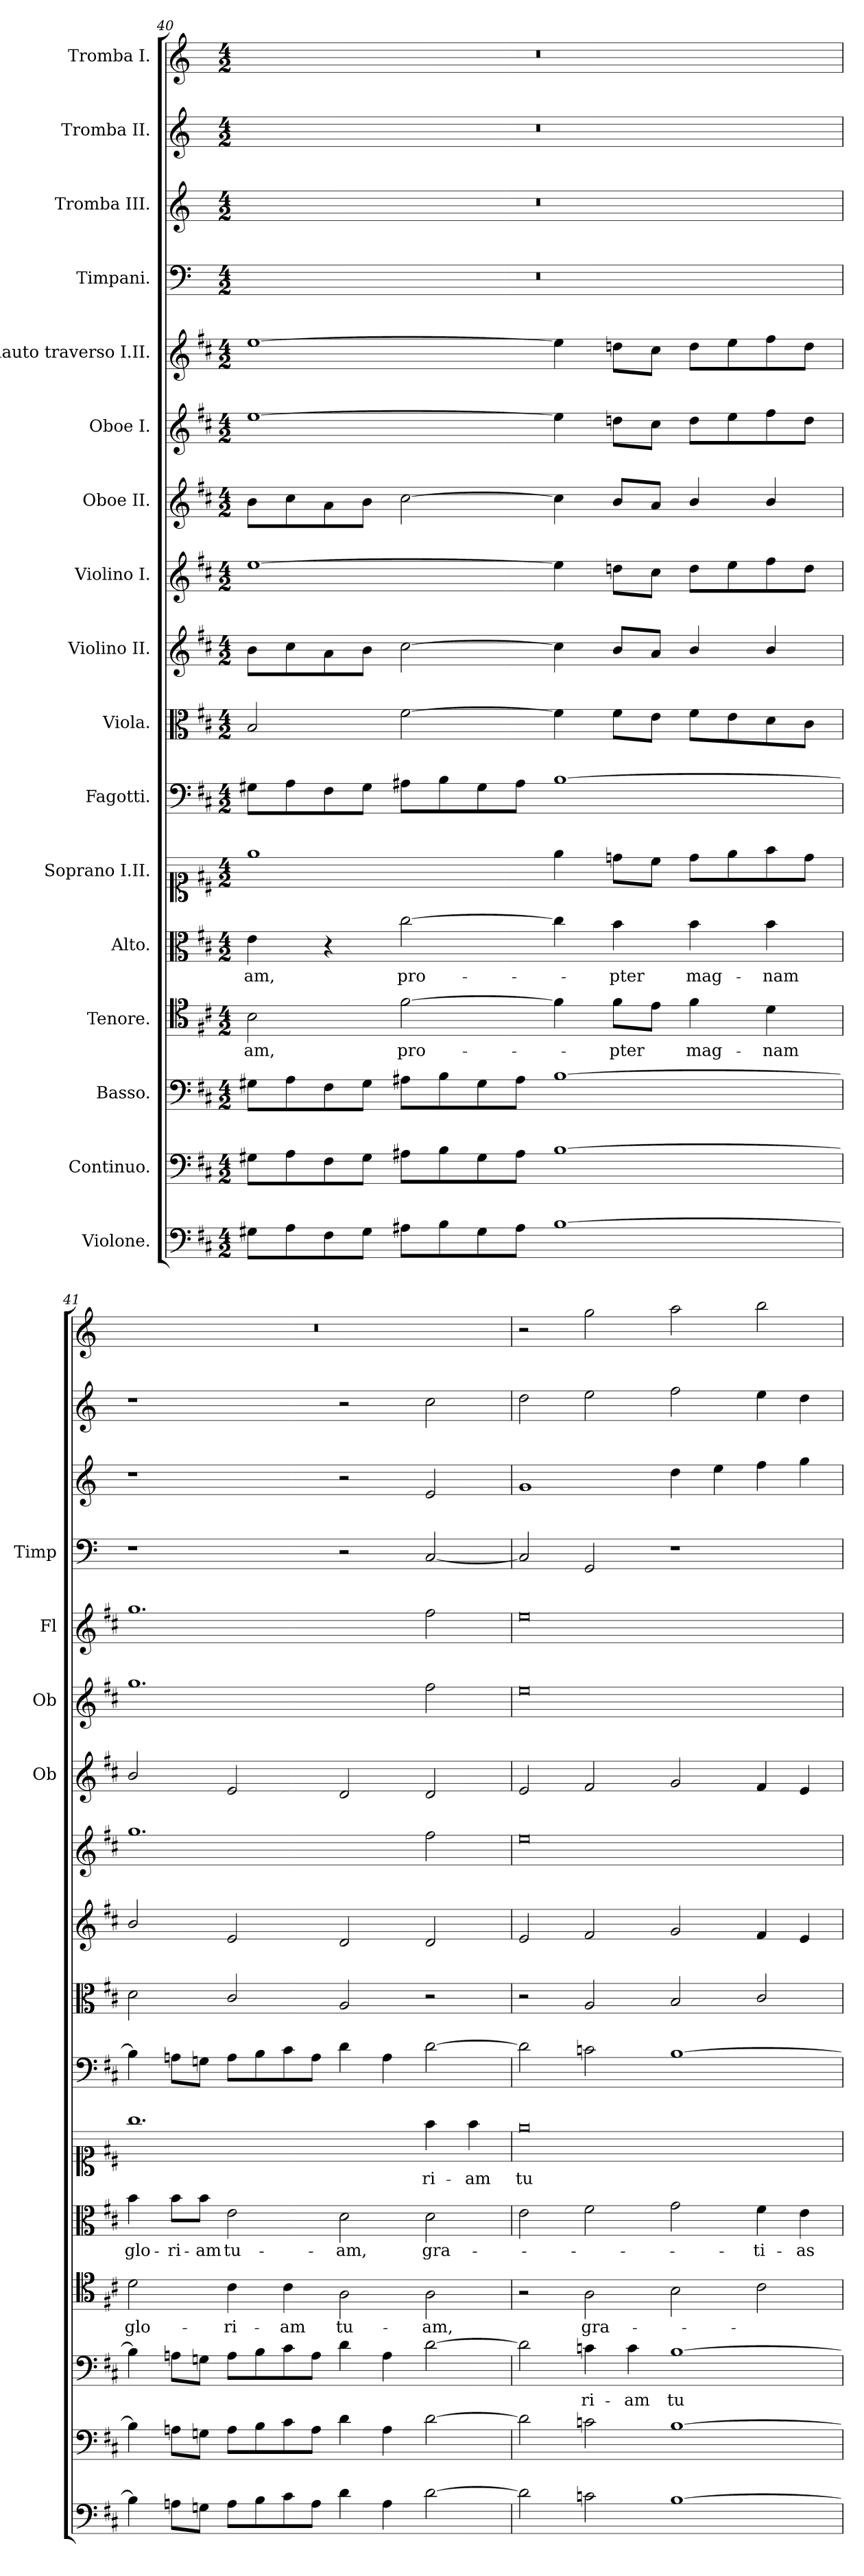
**kern	**kern	**kern	**text	**kern	**text	**kern	**text	**kern	**text	**kern	**kern	**kern	**kern	**kern	**kern	**kern	**kern	**kern	**kern	**kern
*part17	*part16	*part15	*part15	*part14	*part14	*part13	*part13	*part12	*part12	*part11	*part10	*part9	*part8	*part7	*part6	*part5	*part4	*part3	*part2	*part1
*staff17	*staff16	*staff15	*staff15	*staff14	*staff14	*staff13	*staff13	*staff12	*staff12	*staff11	*staff10	*staff9	*staff8	*staff7	*staff6	*staff5	*staff4	*staff3	*staff2	*staff1
*I"Violone.	*I"Continuo.	*I"Basso.	*	*I"Tenore.	*	*I"Alto.	*	*I"Soprano I.II.	*	*I"Fagotti.	*I"Viola.	*I"Violino II.	*I"Violino I.	*I"Oboe II.	*I"Oboe I.	*I"Flauto traverso I.II.	*I"Timpani.	*I"Tromba III.	*I"Tromba II.	*I"Tromba I.
*	*	*	*	*	*	*	*	*	*	*	*	*	*	*I'Ob	*I'Ob	*I'Fl	*I'Timp	*	*	*
*clefF4	*clefF4	*clefF4	*	*clefC4	*	*clefC3	*	*clefC1	*	*clefF4	*clefC3	*clefG2	*clefG2	*clefG2	*clefG2	*clefG2	*clefF4	*clefG2	*clefG2	*clefG2
*ITrd7c12	*	*	*	*	*	*	*	*	*	*	*	*	*	*	*	*	*ITrd-1c-2	*ITrd-1c-2	*ITrd-1c-2	*ITrd-1c-2
*k[f#c#]	*k[f#c#]	*k[f#c#]	*	*k[f#c#]	*	*k[f#c#]	*	*k[f#c#]	*	*k[f#c#]	*k[f#c#]	*k[f#c#]	*k[f#c#]	*k[f#c#]	*k[f#c#]	*k[f#c#]	*k[f#c#]	*k[f#c#]	*k[f#c#]	*k[f#c#]
*M4/2	*M4/2	*M4/2	*	*M4/2	*	*M4/2	*	*M4/2	*	*M4/2	*M4/2	*M4/2	*M4/2	*M4/2	*M4/2	*M4/2	*M4/2	*M4/2	*M4/2	*M4/2
=40	=40	=40	=40	=40	=40	=40	=40	=40	=40	=40	=40	=40	=40	=40	=40	=40	=40	=40	=40	=40
!	!	!	!	!	!LO:LY:b	!	!LO:LY:b	!	!	!	!	!	!	!	!	!	!	!	!	!
8GG#X\L	8G#X\L	8G#X\L	.	2B\	-am,	4e\	-am,	1ee	.	8G#X\L	2B/	8b\L	[1ee	8b\L	[1ee	[1ee	0r	0r	0r	0r
8AA\	8A\	8A\	.	.	.	.	.	.	.	8A\	.	8cc#\	.	8cc#\	.	.	.	.	.	.
8FF#\	8F#\	8F#\	.	.	.	4r	.	.	.	8F#\	.	8a\	.	8a\	.	.	.	.	.	.
8GG#\J	8G#\J	8G#\J	.	.	.	.	.	.	.	8G#\J	.	8b\J	.	8b\J	.	.	.	.	.	.
!	!	!	!	!	!LO:LY:b	!	!LO:LY:b	!	!	!	!	!	!	!	!	!	!	!	!	!
8AA#X\L	8A#X\L	8A#X\L	.	[2f#\	pro-	[2cc#\	pro-	.	.	8A#X\L	[2f#\	[2cc#\	.	[2cc#\	.	.	.	.	.	.
8BB\	8B\	8B\	.	.	.	.	.	.	.	8B\	.	.	.	.	.	.	.	.	.	.
8GG#\	8G#\	8G#\	.	.	.	.	.	.	.	8G#\	.	.	.	.	.	.	.	.	.	.
8AA#\J	8A#\J	8A#\J	.	.	.	.	.	.	.	8A#\J	.	.	.	.	.	.	.	.	.	.
[1BB	[1B	[1B	.	4f#\]	.	4cc#\]	.	4ee\	.	[1B	4f#\]	4cc#\]	4ee\]	4cc#\]	4ee\]	4ee\]	.	.	.	.
!	!	!	!	!	!LO:LY:b	!	!LO:LY:b	!	!	!	!	!	!	!	!	!	!	!	!	!
.	.	.	.	8f#\L	-pter	4b\	-pter	8ddn\L	.	.	8f#\L	8b/L	8ddn\L	8b/L	8ddn\L	8ddn\L	.	.	.	.
.	.	.	.	8e\J	.	.	.	8cc#\J	.	.	8e\J	8a/J	8cc#\J	8a/J	8cc#\J	8cc#\J	.	.	.	.
!	!	!	!	!	!LO:LY:b	!	!LO:LY:b	!	!	!	!	!	!	!	!	!	!	!	!	!
.	.	.	.	4f#\	mag-	4b\	mag-	8dd\L	.	.	8f#\L	4b/	8dd\L	4b/	8dd\L	8dd\L	.	.	.	.
.	.	.	.	.	.	.	.	8ee\	.	.	8e\	.	8ee\	.	8ee\	8ee\	.	.	.	.
!	!	!	!	!	!LO:LY:b	!	!LO:LY:b	!	!	!	!	!	!	!	!	!	!	!	!	!
.	.	.	.	4d\	-nam	4b\	-nam	8ff#\	.	.	8d\	4b/	8ff#\	4b/	8ff#\	8ff#\	.	.	.	.
.	.	.	.	.	.	.	.	8dd\J	.	.	8c#\J	.	8dd\J	.	8dd\J	8dd\J	.	.	.	.
=41	=41	=41	=41	=41	=41	=41	=41	=41	=41	=41	=41	=41	=41	=41	=41	=41	=41	=41	=41	=41
!	!	!	!	!	!LO:LY:b	!	!LO:LY:b	!	!	!	!	!	!	!	!	!	!	!	!	!
4BB\]	4B\]	4B\]	.	2d\	glo-	4b\	glo-	1.gg	.	4B\]	2d\	2b/	1.gg	2b/	1.gg	1.gg	1r	1r	1r	0r
!	!	!	!	!	!	!	!LO:LY:b	!	!	!	!	!	!	!	!	!	!	!	!	!
8AAn\L	8An\L	8An\L	.	.	.	8b\L	-ri-	.	.	8An\L	.	.	.	.	.	.	.	.	.	.
!	!	!	!	!	!	!	!LO:LY:b	!	!	!	!	!	!	!	!	!	!	!	!	!
8GGn\J	8Gn\J	8Gn\J	.	.	.	8b\J	-am	.	.	8Gn\J	.	.	.	.	.	.	.	.	.	.
!	!	!	!	!	!LO:LY:b	!	!LO:LY:b	!	!	!	!	!	!	!	!	!	!	!	!	!
8AA\L	8A\L	8A\L	.	4c#\	-ri-	2e\	tu-	.	.	8A\L	2c#/	2e/	.	2e/	.	.	.	.	.	.
8BB\	8B\	8B\	.	.	.	.	.	.	.	8B\	.	.	.	.	.	.	.	.	.	.
!	!	!	!	!	!LO:LY:b	!	!	!	!	!	!	!	!	!	!	!	!	!	!	!
8C#\	8c#\	8c#\	.	4c#\	-am	.	.	.	.	8c#\	.	.	.	.	.	.	.	.	.	.
8AA\J	8A\J	8A\J	.	.	.	.	.	.	.	8A\J	.	.	.	.	.	.	.	.	.	.
!	!	!	!	!	!LO:LY:b	!	!LO:LY:b	!	!	!	!	!	!	!	!	!	!	!	!	!
4D\	4d\	4d\	.	2A\	tu-	2d\	-am,	.	.	4d\	2A/	2d/	.	2d/	.	.	2r	2r	2r	.
4AA\	4A\	4A\	.	.	.	.	.	.	.	4A\	.	.	.	.	.	.	.	.	.	.
!	!	!	!	!	!LO:LY:b	!	!LO:LY:b	!	!LO:LY:b	!	!	!	!	!	!	!	!	!	!	!
[2D\	[2d\	[2d\	.	2A\	-am,	2d\	gra-	4ff#\	-ri-	[2d\	2r	2d/	2ff#\	2d/	2ff#\	2ff#\	[2D/	2f#/	2dd\	.
!	!	!	!	!	!	!	!	!	!LO:LY:b	!	!	!	!	!	!	!	!	!	!	!
.	.	.	.	.	.	.	.	4ff#\	-am	.	.	.	.	.	.	.	.	.	.	.
!!LO:PB:g=z
=42	=42	=42	=42	=42	=42	=42	=42	=42	=42	=42	=42	=42	=42	=42	=42	=42	=42	=42	=42	=42
!	!	!	!	!	!	!	!	!	!LO:LY:b	!	!	!	!	!	!	!	!	!	!	!
2D\]	2d\]	2d\]	.	2r	.	2e\	.	0ee	tu-	2d\]	2r	2e/	0ee	2e/	0ee	0ee	2D/]	1a	2ee\	2r
!	!	!	!LO:LY:b	!	!LO:LY:b	!	!	!	!	!	!	!	!	!	!	!	!	!	!	!
2Cn\	2cn\	4cn\	ri-	2A\	gra-	2f#\	.	.	.	2cn\	2A/	2f#/	.	2f#/	.	.	2AA/	.	2ff#\	2aa\
!	!	!	!LO:LY:b	!	!	!	!	!	!	!	!	!	!	!	!	!	!	!	!	!
.	.	4c\	-am	.	.	.	.	.	.	.	.	.	.	.	.	.	.	.	.	.
!	!	!	!LO:LY:b	!	!	!	!	!	!	!	!	!	!	!	!	!	!	!	!	!
[1BB	[1B	[1B	tu-	2B\	.	2g\	.	.	.	[1B	2B/	2g/	.	2g/	.	.	1r	4ee\	2gg\	2bb\
.	.	.	.	.	.	.	.	.	.	.	.	.	.	.	.	.	.	4ff#\	.	.
!	!	!	!	!	!	!	!LO:LY:b	!	!	!	!	!	!	!	!	!	!	!	!	!
.	.	.	.	2c#\	.	4f#\	-ti-	.	.	.	2c#/	4f#/	.	4f#/	.	.	.	4gg\	4ff#\	2ccc#\
!	!	!	!	!	!	!	!LO:LY:b	!	!	!	!	!	!	!	!	!	!	!	!	!
.	.	.	.	.	.	4e\	-as	.	.	.	.	4e/	.	4e/	.	.	.	4aa\	4ee\	.
=	=	=	=	=	=	=	=	=	=	=	=	=	=	=	=	=	=	=	=	=
*-	*-	*-	*-	*-	*-	*-	*-	*-	*-	*-	*-	*-	*-	*-	*-	*-	*-	*-	*-	*-
